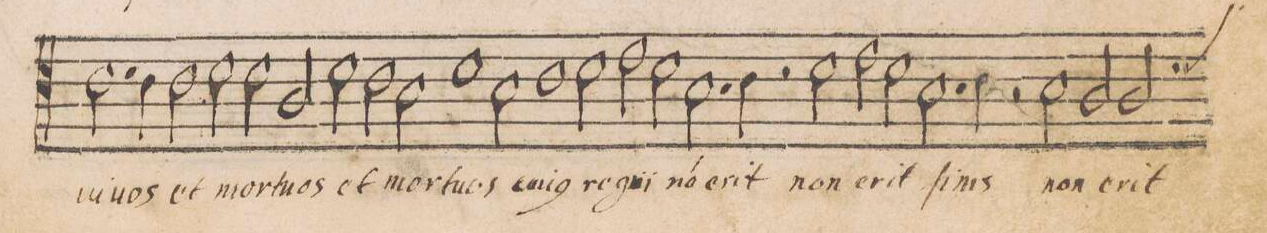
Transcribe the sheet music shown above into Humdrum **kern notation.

**kern	**text
*I"ALTVS	*
*clefC4	*
*k[]	*
*met(C|)	*
*M2/1	*
2.c\	ui-
4c\	-uos
2c\	et
=124-	=124-
2d\	mor-
2d\	-tu-
2A/	-os
2d\	et
=125-	=125-
2c\	mor-
2Bny\	-tu-
1d	-os
=126-	=126-
2B\	cu-
1c	-i(us)
2d\	re-
=127-	=127-
2e\	-gni
2d\	no(n)
2.B\	e-
4c\	-rit
=128-	=128-
2r	.
2d\	non
2e\	e-
2d\	-rit
=129-	=129-
2.B\	fi-
4c\	-nis
2r	.
2B\	non
=130-	=130-
2A/	e-
*custos:d	*
2A/	-rit
*-	*-
